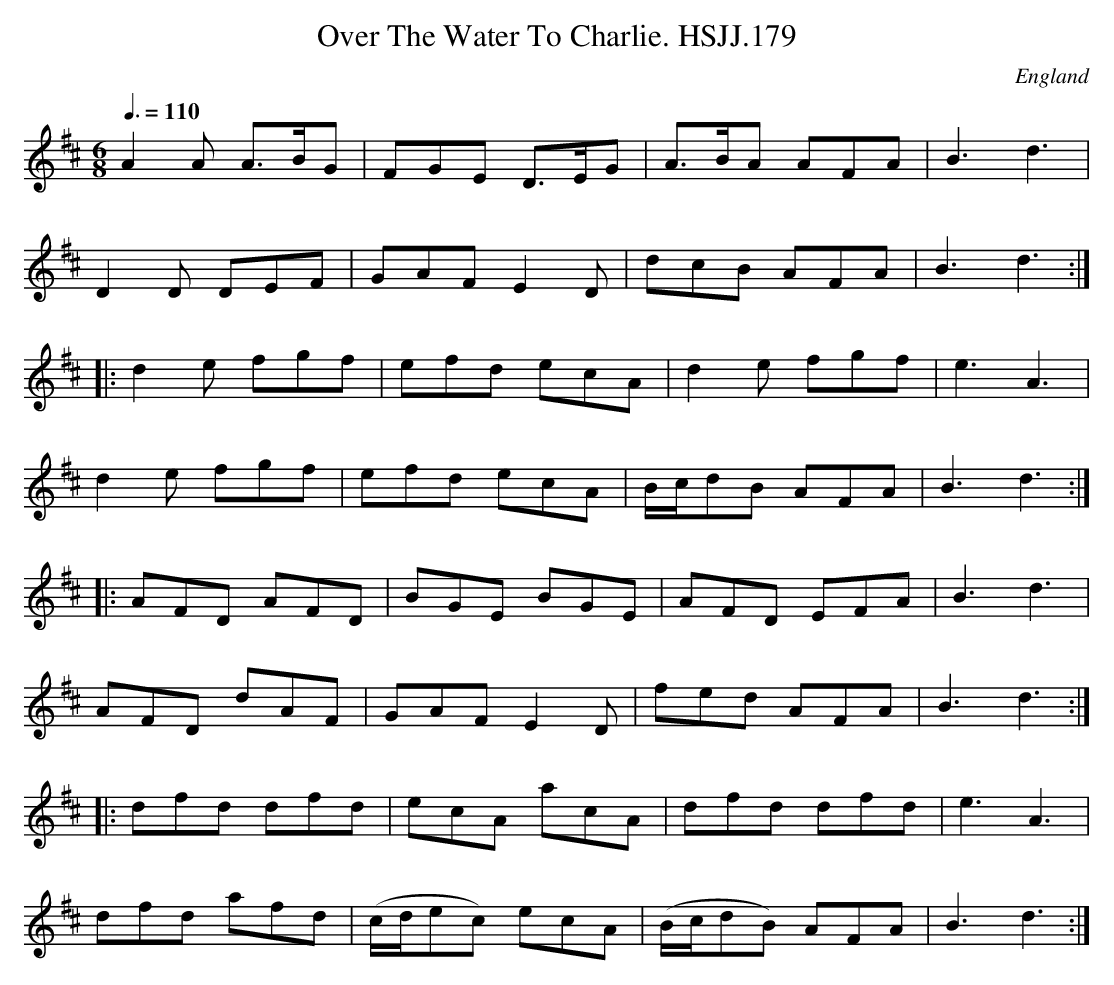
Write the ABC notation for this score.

X:1
T:Over The Water To Charlie. HSJJ.179
M:6/8
L:1/8
Q:3/8=110
O:England
K:D
A2A A>BG|FGE D>EG|A>BA AFA|B3d3|
D2D DEF|GAFE2D|dcB AFA|B3d3:|
|:d2e fgf|efd ecA|d2e fgf|e3A3|
d2e fgf|efd ecA|B/c/dB AFA|B3d3:|
|:AFD AFD|BGE BGE|AFD EFA|B3d3|
AFD dAF|GAFE2D|fed AFA|B3d3:|
|:dfd dfd|ecA acA|dfd dfd|e3A3|
dfd afd|(c/d/ec) ecA|(B/c/dB) AFA|B3d3:|
